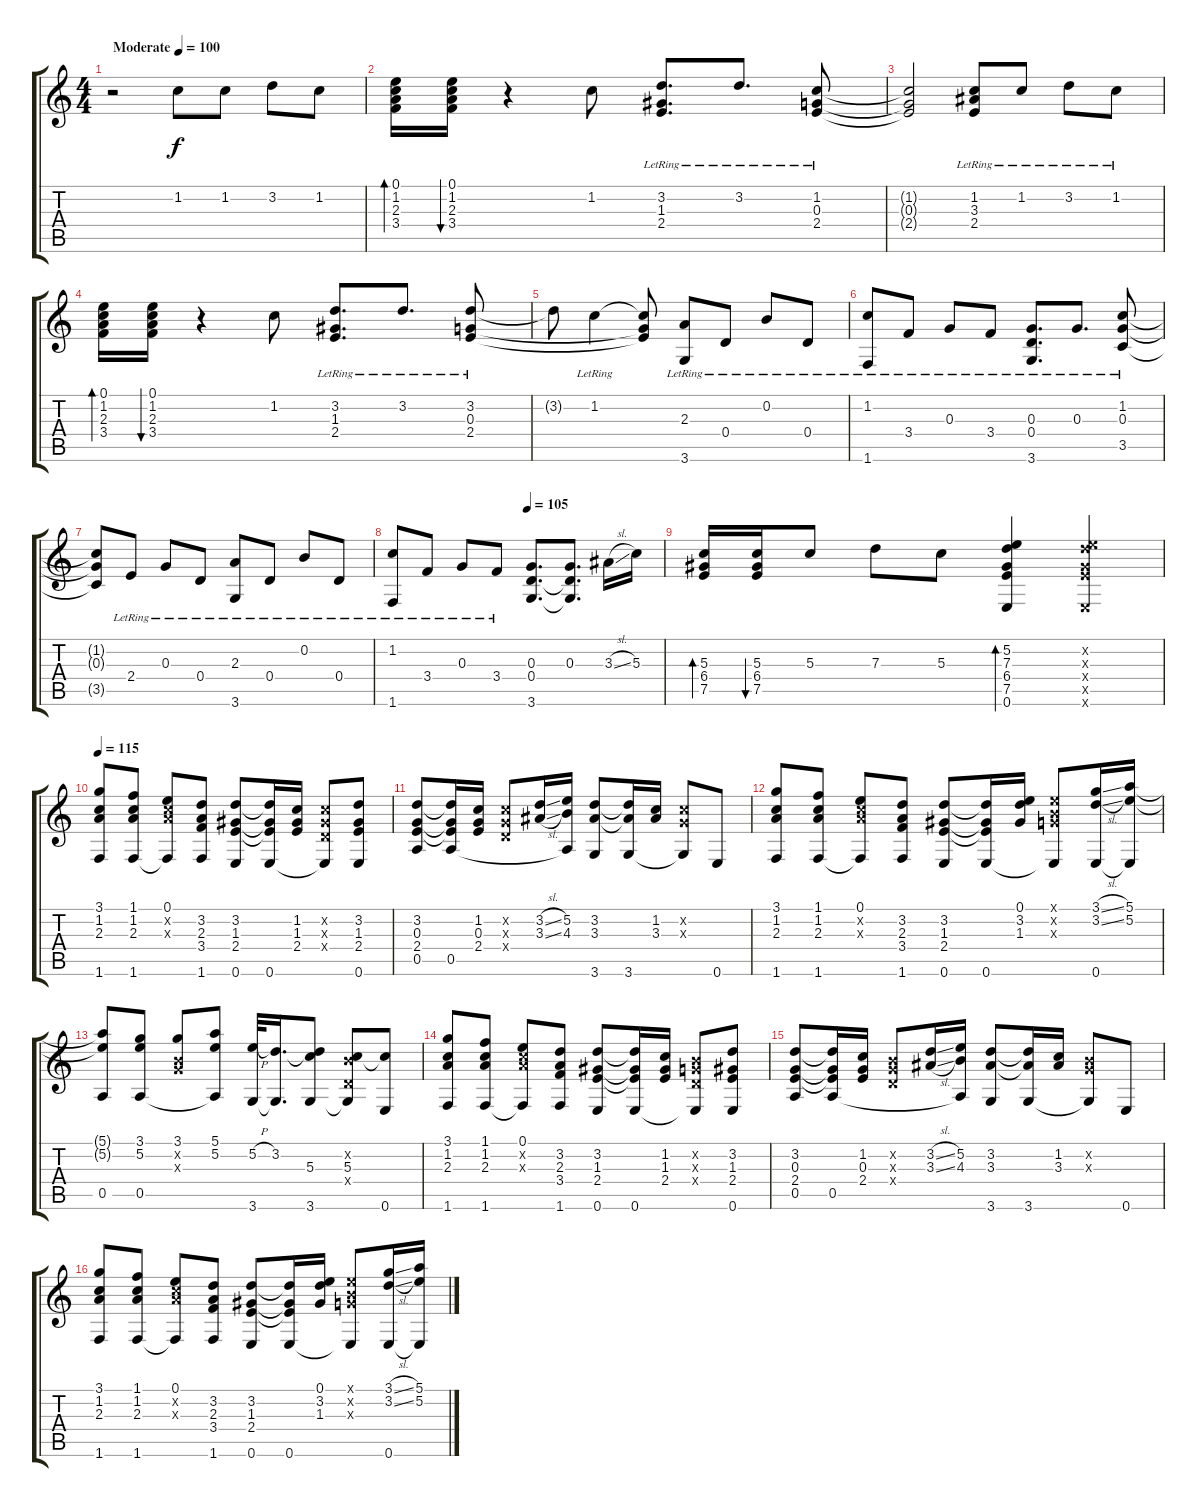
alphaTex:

\track "" {instrument acousticguitarsteel}
\staff {score tabs}
\tuning (E4 B3 G3 D3 A2 E2) {hide}
\ts (4 4)
\tempo (100 "Moderate")
\clef g2
\ks c
r.2{dy f instrument acousticguitarsteel} 1.2.8 1.2.8 3.2.8 1.2.8 |
(0.1 1.2 2.3 3.4).16{bd 60} (0.1 1.2 2.3 3.4).16{bu 60} r.4 1.2.8 (3.2{lr} 1.3{lr} 2.4{lr}).8{d} 3.2{lr}.8{d} (1.2{lr} 0.3{lr} 2.4{lr}).8 |
(1.2{t} 0.3{t} 2.4{t}).2 (1.2{lr} 3.3{lr} 2.4{lr}).8 1.2{lr}.8 3.2{lr}.8 1.2{lr}.8 |
(0.1 1.2 2.3 3.4).16{bd 60} (0.1 1.2 2.3 3.4).16{bu 60} r.4 1.2.8 (3.2{lr} 1.3{lr} 2.4{lr}).8{d} 3.2{lr}.8{d} (3.2{lr} 0.3{lr} 2.4{lr}).8 |
3.2{t}.8 1.2{lr}.4 (1.2{t} 0.3{t} 2.4{t}).8 (2.3{lr} 3.6{lr}).8 0.4{lr}.8 0.2{lr}.8 0.4{lr}.8 |
(1.2{lr} 1.6{lr}).8 3.4{lr}.8 0.3{lr}.8 3.4{lr}.8 (0.3{lr} 0.4{lr} 3.6{lr}).8{d} 0.3{lr}.8{d} (1.2{lr} 0.3{lr} 3.5{lr}).8 |
(1.2{t} 0.3{t} 3.5{t}).8 2.4{lr}.8 0.3{lr}.8 0.4{lr}.8 (2.3{lr} 3.6{lr}).8 0.4{lr}.8 0.2{lr}.8 0.4{lr}.8 |
\tempo (105 0.5)
(1.2{lr} 1.6{lr}).8 3.4{lr}.8 0.3{lr}.8 3.4{lr}.8 (0.3 0.4 3.6).8{d} (0.3 0.4{t} 3.6{t}).8{d} 3.3{sl}.16 5.3.16 |
(5.3 6.4 7.5).16{bd 60} (5.3 6.4 7.5).16{bu 60} 5.3.8 7.3.8 5.3.8 (5.2 7.3 6.4 7.5 0.6).4{bd 30} (5.2{x} 7.3{x} 6.4{x} 7.5{x} 0.6{x}).4 |
\tempo 115
(3.1 1.2 2.3 1.6).8 (1.1 1.2 2.3 1.6).8 (0.1 1.2{x} 2.3{x} 1.6{t}).8 (3.2 2.3 3.4 1.6).8 (3.2 1.3 2.4 0.6).8 (3.2{t} 1.3{t} 2.4{t} 0.6).16 (1.2 1.3 2.4).16 (1.2{x} 1.3{x} 0.4{x} 0.6{t}).8 (3.2 1.3 2.4 0.6).8 |
(3.2 0.3 2.4 0.5).8 (3.2{t} 0.3{t} 2.4{t} 0.5).16 (1.2 0.3 2.4).16 (1.2{x} 0.3{x} 0.4{x}).8 (3.2{sl} 3.3{sl}).16 (5.2 4.3 0.5{t}).16 (3.2 3.3 3.6).8 (3.2{t} 3.3{t} 3.6).16 (1.2 3.3).16 (1.2{x} 0.3{x} 3.6{t}).8 0.6.8 |
(3.1 1.2 2.3 1.6).8 (1.1 1.2 2.3 1.6).8 (0.1 1.2{x} 2.3{x} 1.6{t}).8 (3.2 2.3 3.4 1.6).8 (3.2 1.3 2.4 0.6).8 (3.2{t} 1.3{t} 2.4{t} 0.6).16 (0.1 3.2 1.3).16 (0.1{x} 0.2{x} 0.3{x} 0.6{t}).8 (3.1{sl} 3.2{sl} 0.6).16 (5.1 5.2 0.6{t}).16 |
(5.1{t} 5.2{t} 0.5).8 (3.1 5.2 0.5).8 (3.1 0.2{x} 0.3{x}).8 (5.1 5.2 0.5{t}).8 (5.2{h} 3.6).32 (3.2 3.6{t}).16{d} (3.2{t} 5.3 3.6).8 (0.2{x} 5.3 0.4{x} 3.6{t}).8 (5.3{t} 0.6).8 |
(3.1 1.2 2.3 1.6).8 (1.1 1.2 2.3 1.6).8 (0.1 1.2{x} 2.3{x} 1.6{t}).8 (3.2 2.3 3.4 1.6).8 (3.2 1.3 2.4 0.6).8 (3.2{t} 1.3{t} 2.4{t} 0.6).16 (1.2 1.3 2.4).16 (0.2{x} 0.3{x} 0.4{x} 0.6{t}).8 (3.2 1.3 2.4 0.6).8 |
(3.2 0.3 2.4 0.5).8 (3.2{t} 0.3{t} 2.4{t} 0.5).16 (1.2 0.3 2.4).16 (0.2{x} 0.3{x} 0.4{x}).8 (3.2{sl} 3.3{sl}).16 (5.2 4.3 0.5{t}).16 (3.2 3.3 3.6).8 (3.2{t} 3.3{t} 3.6).16 (1.2 3.3).16 (0.2{x} 0.3{x} 3.6{t}).8 0.6.8 |
(3.1 1.2 2.3 1.6).8 (1.1 1.2 2.3 1.6).8 (0.1 1.2{x} 2.3{x} 1.6{t}).8 (3.2 2.3 3.4 1.6).8 (3.2 1.3 2.4 0.6).8 (3.2{t} 1.3{t} 2.4{t} 0.6).16 (0.1 3.2 1.3).16 (0.1{x} 0.2{x} 0.3{x} 0.6{t}).8 (3.1{sl} 3.2{sl} 0.6).16 (5.1 5.2 0.6{t}).16
